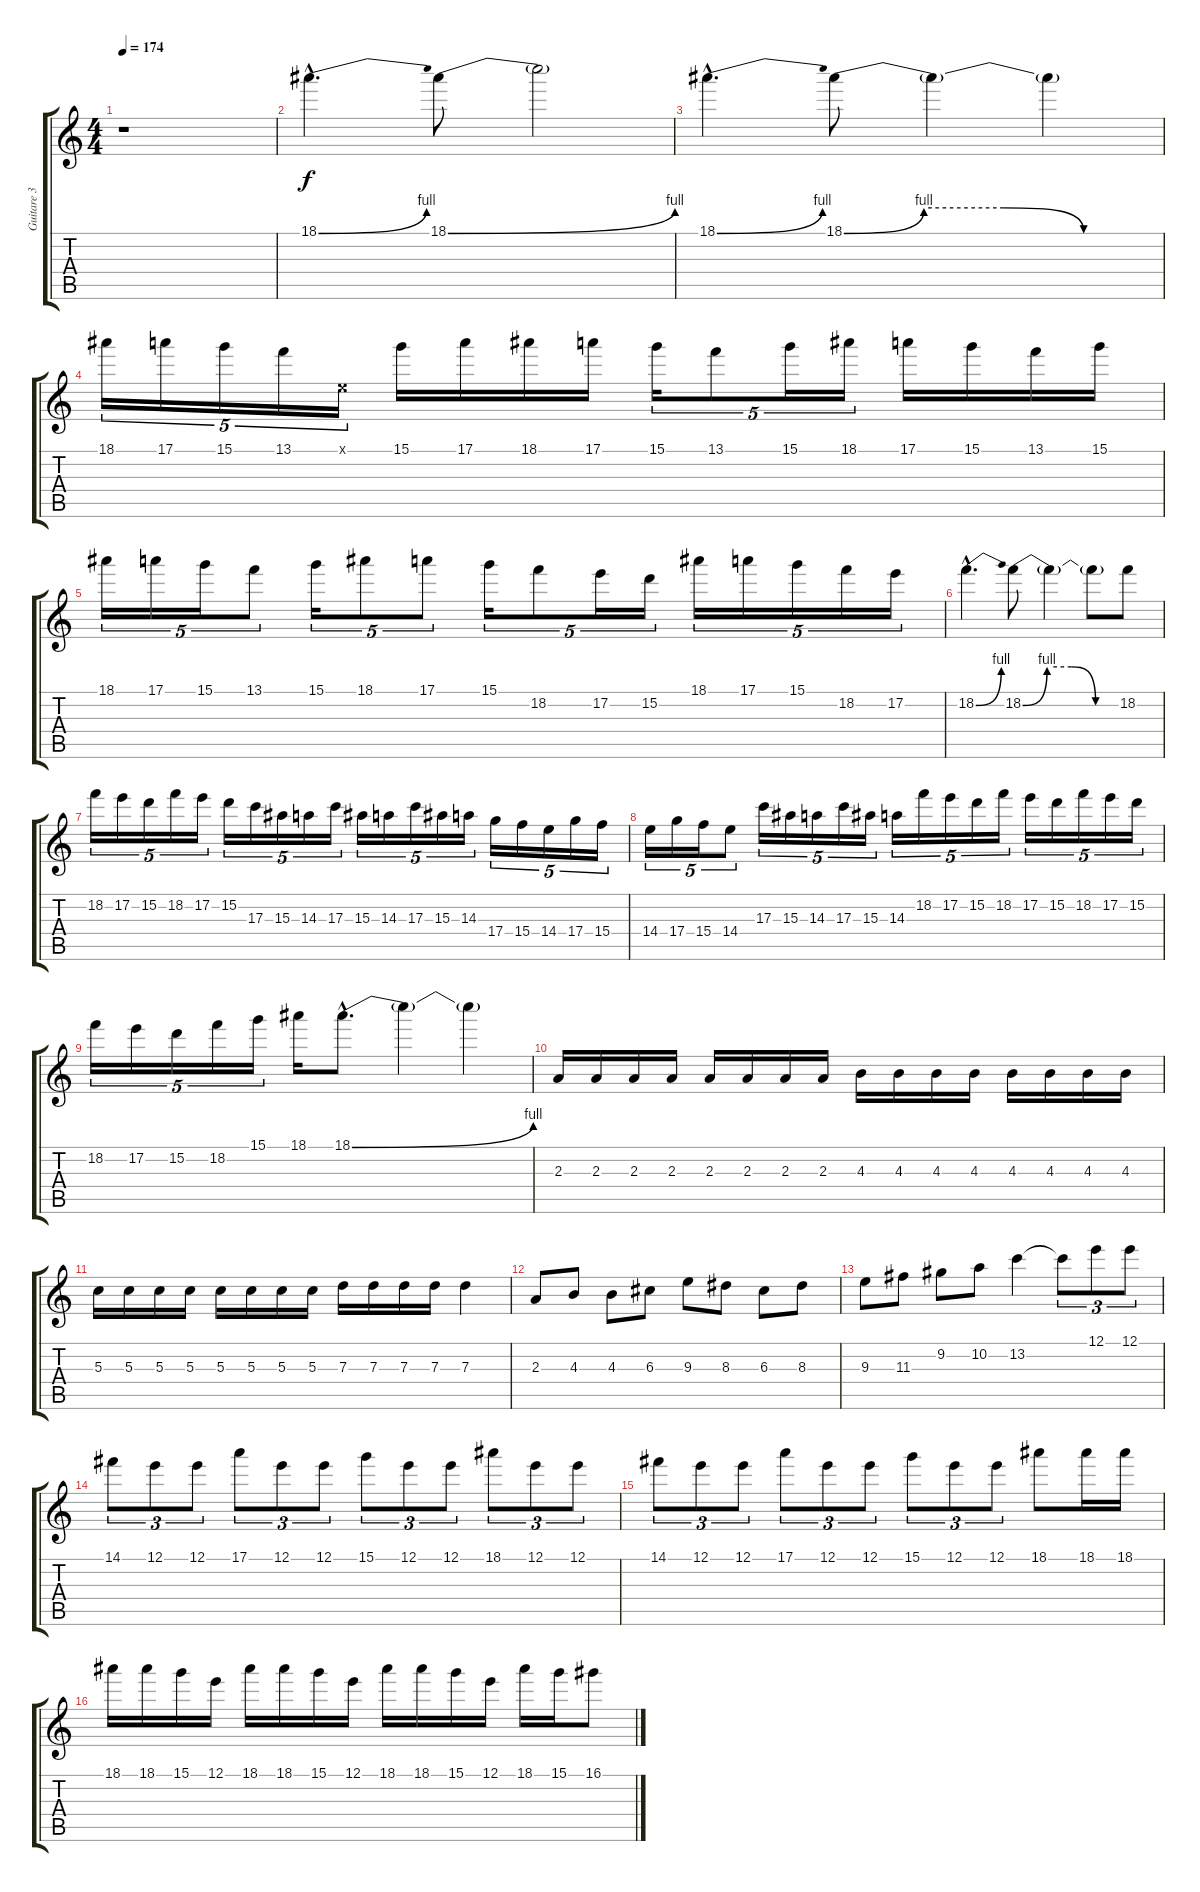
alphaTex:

\track ("Guitare 3 + solo" "Guitare 3 ") {instrument distortionguitar}
\staff {score tabs}
\tuning (E4 B3 G3 D3 A2 E2) {hide}
\ts (4 4)
\tempo 174
\clef g2
\ks c
r.1{dy f} |
18.1{be (bend 0 0 60 4) hac}.4{d} 18.1{be (bend 0 0 60 4)}.8 18.1{t}.2 |
18.1{be (bend 0 0 60 4) hac}.4{d} 18.1{be (custom 0 0 15 4 30 4 45 0 60 0)}.8 18.1{t}.4 18.1{t}.4 |
18.1.16{tu (5 4)} 17.1.16{tu (5 4)} 15.1.16{tu (5 4)} 13.1.16{tu (5 4)} 0.1{x}.16{tu (5 4)} 15.1.16 17.1.16 18.1.16 17.1.16 15.1.16{tu (5 4)} 13.1.8{tu (5 4)} 15.1.16{tu (5 4)} 18.1.16{tu (5 4)} 17.1.16 15.1.16 13.1.16 15.1.16 |
18.1.16{tu (5 4)} 17.1.16{tu (5 4)} 15.1.16{tu (5 4)} 13.1.8{tu (5 4)} 15.1.16{tu (5 4)} 18.1.8{tu (5 4)} 17.1.8{tu (5 4)} 15.1.16{tu (5 4)} 18.2.8{tu (5 4)} 17.2.16{tu (5 4)} 15.2.16{tu (5 4)} 18.1.16{tu (5 4)} 17.1.16{tu (5 4)} 15.1.16{tu (5 4)} 18.2.16{tu (5 4)} 17.2.16{tu (5 4)} |
18.2{be (bend 0 0 60 4) hac}.4{d} 18.2{be (custom 0 0 15 4 30 4 45 0 60 0)}.8 18.2{t}.4 18.2{t}.8 18.2.8 |
18.2.16{tu (5 4)} 17.2.16{tu (5 4)} 15.2.16{tu (5 4)} 18.2.16{tu (5 4)} 17.2.16{tu (5 4)} 15.2.16{tu (5 4)} 17.3.16{tu (5 4)} 15.3.16{tu (5 4)} 14.3.16{tu (5 4)} 17.3.16{tu (5 4)} 15.3.16{tu (5 4)} 14.3.16{tu (5 4)} 17.3.16{tu (5 4)} 15.3.16{tu (5 4)} 14.3.16{tu (5 4)} 17.4.16{tu (5 4)} 15.4.16{tu (5 4)} 14.4.16{tu (5 4)} 17.4.16{tu (5 4)} 15.4.16{tu (5 4)} |
14.4.16{tu (5 4)} 17.4.16{tu (5 4)} 15.4.16{tu (5 4)} 14.4.8{tu (5 4)} 17.3.16{tu (5 4)} 15.3.16{tu (5 4)} 14.3.16{tu (5 4)} 17.3.16{tu (5 4)} 15.3.16{tu (5 4)} 14.3.16{tu (5 4)} 18.2.16{tu (5 4)} 17.2.16{tu (5 4)} 15.2.16{tu (5 4)} 18.2.16{tu (5 4)} 17.2.16{tu (5 4)} 15.2.16{tu (5 4)} 18.2.16{tu (5 4)} 17.2.16{tu (5 4)} 15.2.16{tu (5 4)} |
18.2.16{tu (5 4)} 17.2.16{tu (5 4)} 15.2.16{tu (5 4)} 18.2.16{tu (5 4)} 15.1.16{tu (5 4)} 18.1.16 18.1{be (bend 0 0 60 4) hac}.8{d} 18.1{t}.4 18.1{t}.4 |
2.3.16 2.3.16 2.3.16 2.3.16 2.3.16 2.3.16 2.3.16 2.3.16 4.3.16 4.3.16 4.3.16 4.3.16 4.3.16 4.3.16 4.3.16 4.3.16 |
5.3.16 5.3.16 5.3.16 5.3.16 5.3.16 5.3.16 5.3.16 5.3.16 7.3.16 7.3.16 7.3.16 7.3.16 7.3.4 |
2.3.8 4.3.8 4.3.8 6.3.8 9.3.8 8.3.8 6.3.8 8.3.8 |
9.3.8 11.3.8 9.2.8 10.2.8 13.2.4 13.2{t}.8{tu (3 2)} 12.1.8{tu (3 2)} 12.1.8{tu (3 2)} |
14.1.8{tu (3 2)} 12.1.8{tu (3 2)} 12.1.8{tu (3 2)} 17.1.8{tu (3 2)} 12.1.8{tu (3 2)} 12.1.8{tu (3 2)} 15.1.8{tu (3 2)} 12.1.8{tu (3 2)} 12.1.8{tu (3 2)} 18.1.8{tu (3 2)} 12.1.8{tu (3 2)} 12.1.8{tu (3 2)} |
14.1.8{tu (3 2)} 12.1.8{tu (3 2)} 12.1.8{tu (3 2)} 17.1.8{tu (3 2)} 12.1.8{tu (3 2)} 12.1.8{tu (3 2)} 15.1.8{tu (3 2)} 12.1.8{tu (3 2)} 12.1.8{tu (3 2)} 18.1.8 18.1.16 18.1.16 |
18.1.16 18.1.16 15.1.16 12.1.16 18.1.16 18.1.16 15.1.16 12.1.16 18.1.16 18.1.16 15.1.16 12.1.16 18.1.16 15.1.16 16.1.8
